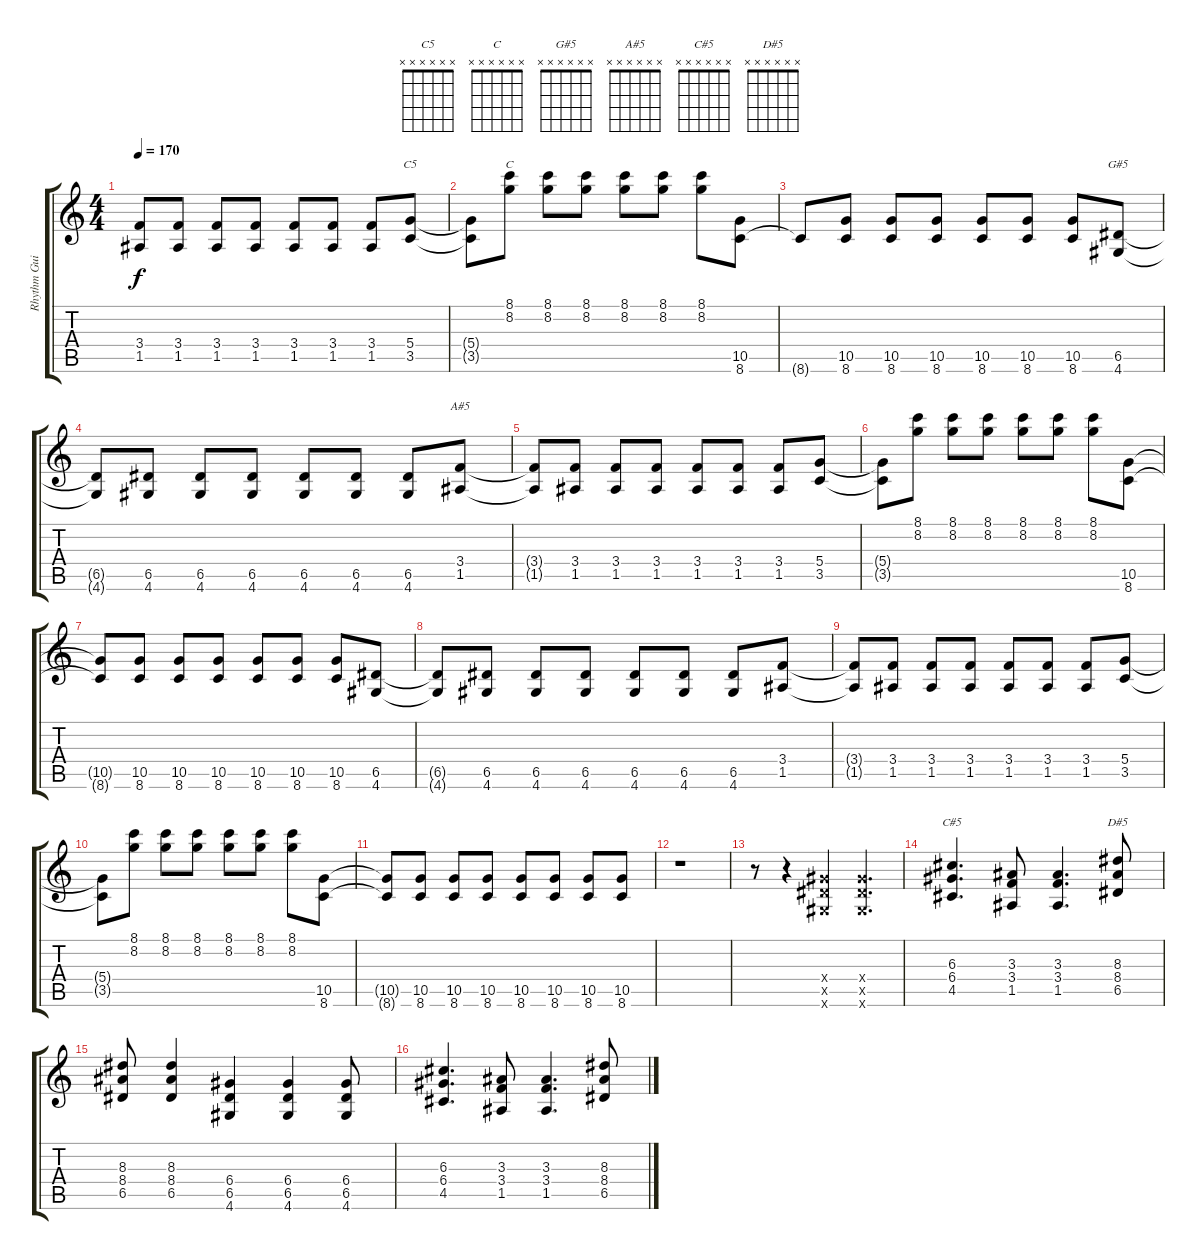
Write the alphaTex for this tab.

\track ("Rhythm Guitar: Gilby" "Rhythm Gui") {instrument overdrivenguitar}
\staff {score tabs}
\tuning (E4 B3 G3 D3 A2 E2) {hide}
\chord ("C5" x x x x x x)
\chord ("C" x x x x x x)
\chord ("G#5" x x x x x x)
\chord ("A#5" x x x x x x)
\chord ("C#5" x x x x x x)
\chord ("D#5" x x x x x x)
\ts (4 4)
\tempo 170
\clef g2
\ks c
(3.4{t} 1.5{t}).8{dy f} (3.4 1.5).8 (3.4 1.5).8 (3.4 1.5).8 (3.4 1.5).8 (3.4 1.5).8 (3.4 1.5).8 (5.4 3.5).8{ch "C5"} |
(5.4{t} 3.5{t}).8 (8.1 8.2).8{ch "C"} (8.1 8.2).8 (8.1 8.2).8 (8.1 8.2).8 (8.1 8.2).8 (8.1 8.2).8 (10.5 8.6).8 |
8.6{t}.8 (10.5 8.6).8 (10.5 8.6).8 (10.5 8.6).8 (10.5 8.6).8 (10.5 8.6).8 (10.5 8.6).8 (6.5 4.6).8{ch "G#5"} |
(6.5{t} 4.6{t}).8 (6.5 4.6).8 (6.5 4.6).8 (6.5 4.6).8 (6.5 4.6).8 (6.5 4.6).8 (6.5 4.6).8 (3.4 1.5).8{ch "A#5"} |
(3.4{t} 1.5{t}).8 (3.4 1.5).8 (3.4 1.5).8 (3.4 1.5).8 (3.4 1.5).8 (3.4 1.5).8 (3.4 1.5).8 (5.4 3.5).8 |
(5.4{t} 3.5{t}).8 (8.1 8.2).8 (8.1 8.2).8 (8.1 8.2).8 (8.1 8.2).8 (8.1 8.2).8 (8.1 8.2).8 (10.5 8.6).8 |
(10.5{t} 8.6{t}).8 (10.5 8.6).8 (10.5 8.6).8 (10.5 8.6).8 (10.5 8.6).8 (10.5 8.6).8 (10.5 8.6).8 (6.5 4.6).8 |
(6.5{t} 4.6{t}).8 (6.5 4.6).8 (6.5 4.6).8 (6.5 4.6).8 (6.5 4.6).8 (6.5 4.6).8 (6.5 4.6).8 (3.4 1.5).8 |
(3.4{t} 1.5{t}).8 (3.4 1.5).8 (3.4 1.5).8 (3.4 1.5).8 (3.4 1.5).8 (3.4 1.5).8 (3.4 1.5).8 (5.4 3.5).8 |
(5.4{t} 3.5{t}).8 (8.1 8.2).8 (8.1 8.2).8 (8.1 8.2).8 (8.1 8.2).8 (8.1 8.2).8 (8.1 8.2).8 (10.5 8.6).8 |
(10.5{t} 8.6{t}).8 (10.5 8.6).8 (10.5 8.6).8 (10.5 8.6).8 (10.5 8.6).8 (10.5 8.6).8 (10.5 8.6).8 (10.5 8.6).8 |
r.1 |
r.8 r.4 (6.4{x} 6.5{x} 4.6{x}).4{instrument distortionguitar} (6.4{x} 6.5{x} 4.6{x}).4{d instrument distortionguitar} |
(6.3 6.4 4.5).4{d ch "C#5" instrument overdrivenguitar} (3.3 3.4 1.5).8 (3.3 3.4 1.5).4{d} (8.3 8.4 6.5).8{ch "D#5"} |
(8.3 8.4 6.5).8 (8.3 8.4 6.5).4 (6.4 6.5 4.6).4 (6.4 6.5 4.6).4 (6.4 6.5 4.6).8 |
(6.3 6.4 4.5).4{d} (3.3 3.4 1.5).8 (3.3 3.4 1.5).4{d} (8.3 8.4 6.5).8
